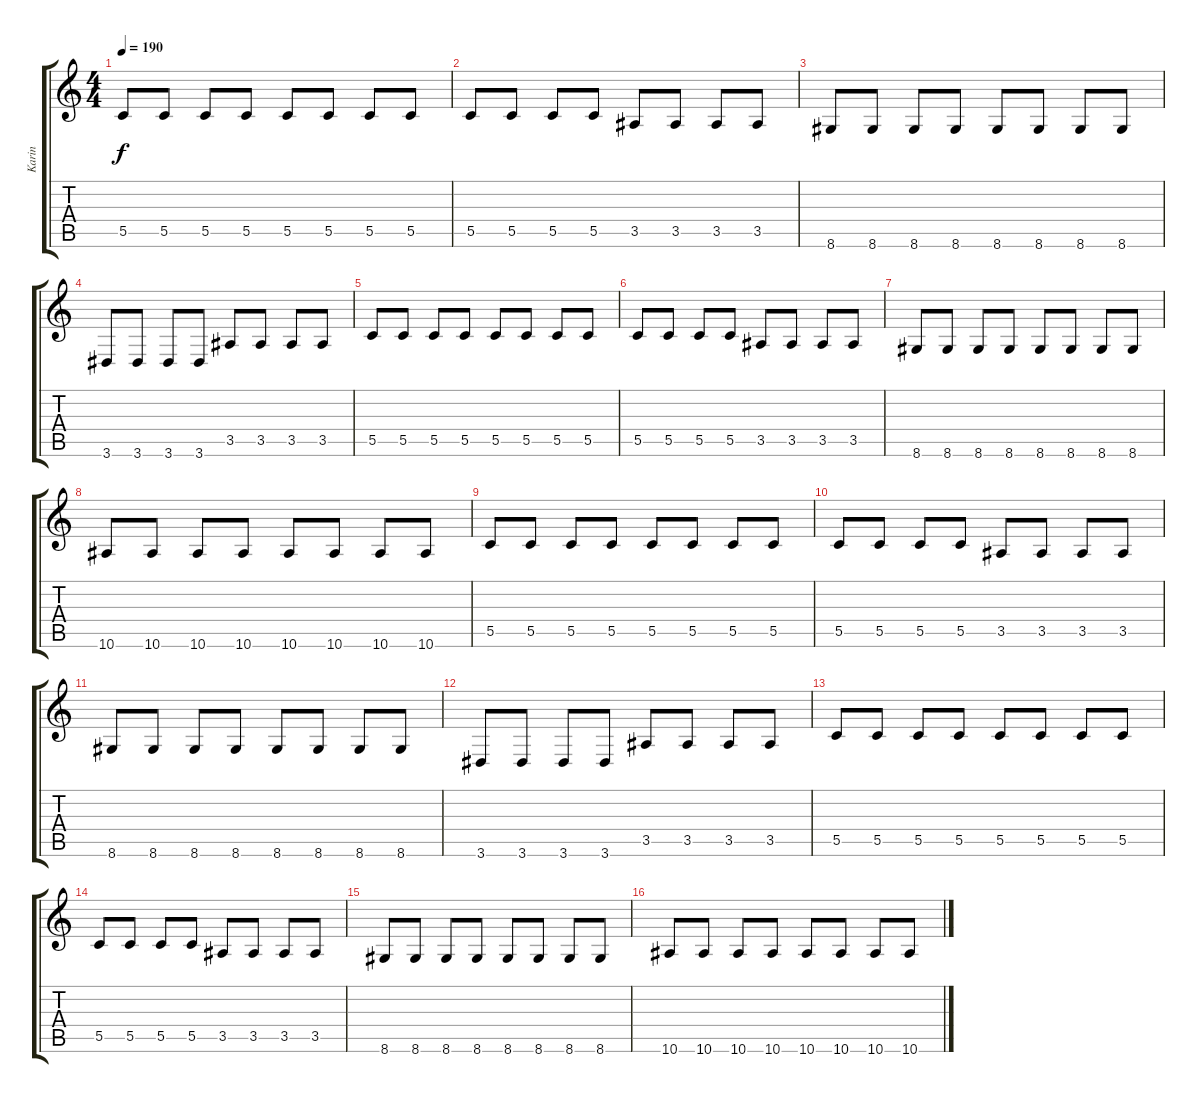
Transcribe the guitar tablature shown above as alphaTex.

\track ("Karin" "Karin") {instrument electricbasspick}
\staff {score tabs}
\tuning (D4 A3 F3 C3 G2 C2) {hide}
\ts (4 4)
\tempo 190
\clef g2
\ks c
5.5.8{dy f} 5.5.8 5.5.8 5.5.8 5.5.8 5.5.8 5.5.8 5.5.8 |
5.5.8 5.5.8 5.5.8 5.5.8 3.5.8 3.5.8 3.5.8 3.5.8 |
8.6.8 8.6.8 8.6.8 8.6.8 8.6.8 8.6.8 8.6.8 8.6.8 |
3.6.8 3.6.8 3.6.8 3.6.8 3.5.8 3.5.8 3.5.8 3.5.8 |
5.5.8 5.5.8 5.5.8 5.5.8 5.5.8 5.5.8 5.5.8 5.5.8 |
5.5.8 5.5.8 5.5.8 5.5.8 3.5.8 3.5.8 3.5.8 3.5.8 |
8.6.8 8.6.8 8.6.8 8.6.8 8.6.8 8.6.8 8.6.8 8.6.8 |
10.6.8 10.6.8 10.6.8 10.6.8 10.6.8 10.6.8 10.6.8 10.6.8 |
5.5.8 5.5.8 5.5.8 5.5.8 5.5.8 5.5.8 5.5.8 5.5.8 |
5.5.8 5.5.8 5.5.8 5.5.8 3.5.8 3.5.8 3.5.8 3.5.8 |
8.6.8 8.6.8 8.6.8 8.6.8 8.6.8 8.6.8 8.6.8 8.6.8 |
3.6.8 3.6.8 3.6.8 3.6.8 3.5.8 3.5.8 3.5.8 3.5.8 |
5.5.8 5.5.8 5.5.8 5.5.8 5.5.8 5.5.8 5.5.8 5.5.8 |
5.5.8 5.5.8 5.5.8 5.5.8 3.5.8 3.5.8 3.5.8 3.5.8 |
8.6.8 8.6.8 8.6.8 8.6.8 8.6.8 8.6.8 8.6.8 8.6.8 |
10.6.8 10.6.8 10.6.8 10.6.8 10.6.8 10.6.8 10.6.8 10.6.8
